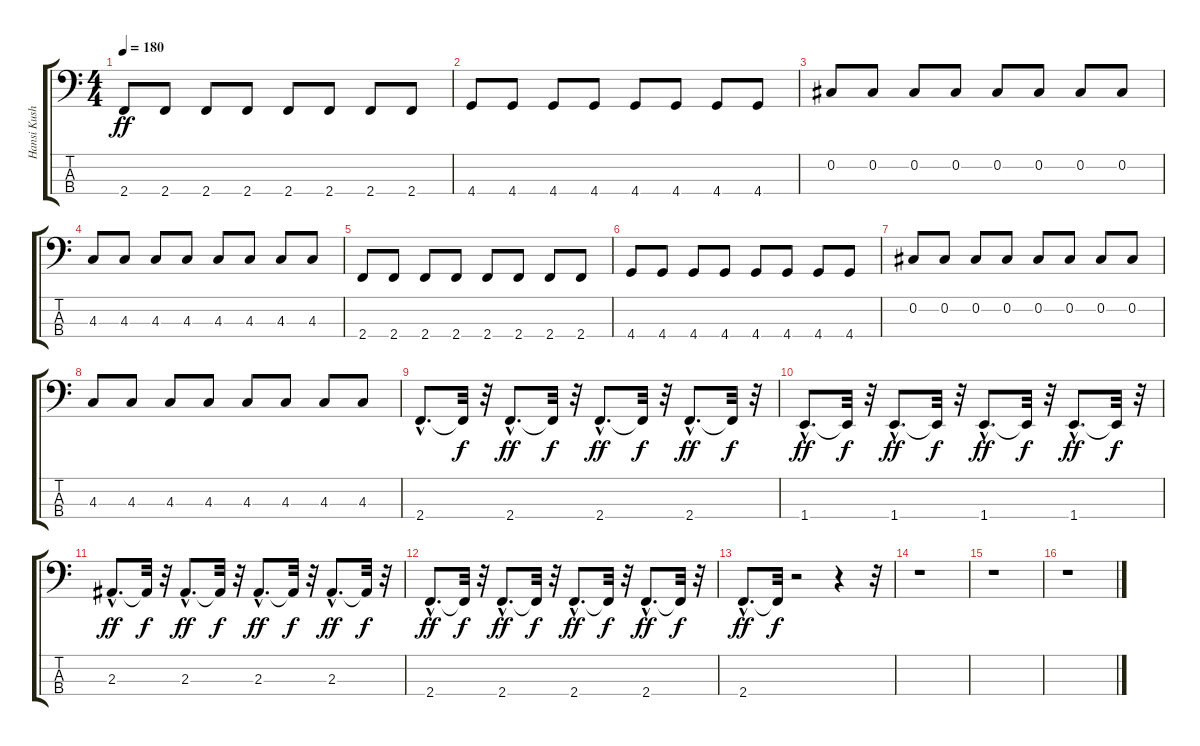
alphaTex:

\track ("Hansi Kush" "Hansi Kush") {instrument electricbassfinger}
\staff {score tabs}
\tuning (Gb2 Db2 Ab1 Eb1) {hide}
\ts (4 4)
\tempo 180
\clef f4
\ks c
2.4.8{dy ff} 2.4.8 2.4.8 2.4.8 2.4.8 2.4.8 2.4.8 2.4.8 |
4.4.8 4.4.8 4.4.8 4.4.8 4.4.8 4.4.8 4.4.8 4.4.8 |
0.2.8 0.2.8 0.2.8 0.2.8 0.2.8 0.2.8 0.2.8 0.2.8 |
4.3.8 4.3.8 4.3.8 4.3.8 4.3.8 4.3.8 4.3.8 4.3.8 |
2.4.8 2.4.8 2.4.8 2.4.8 2.4.8 2.4.8 2.4.8 2.4.8 |
4.4.8 4.4.8 4.4.8 4.4.8 4.4.8 4.4.8 4.4.8 4.4.8 |
0.2.8 0.2.8 0.2.8 0.2.8 0.2.8 0.2.8 0.2.8 0.2.8 |
4.3.8 4.3.8 4.3.8 4.3.8 4.3.8 4.3.8 4.3.8 4.3.8 |
2.4{hac}.8{d} 2.4{t}.32{dy f} r.32 2.4{hac}.8{d dy ff} 2.4{t}.32{dy f} r.32 2.4{hac}.8{d dy ff} 2.4{t}.32{dy f} r.32 2.4{hac}.8{d dy ff} 2.4{t}.32{dy f} r.32 |
1.4{hac}.8{d dy ff} 1.4{t}.32{dy f} r.32 1.4{hac}.8{d dy ff} 1.4{t}.32{dy f} r.32 1.4{hac}.8{d dy ff} 1.4{t}.32{dy f} r.32 1.4{hac}.8{d dy ff} 1.4{t}.32{dy f} r.32 |
2.3{hac}.8{d dy ff} 2.3{t}.32{dy f} r.32 2.3{hac}.8{d dy ff} 2.3{t}.32{dy f} r.32 2.3{hac}.8{d dy ff} 2.3{t}.32{dy f} r.32 2.3{hac}.8{d dy ff} 2.3{t}.32{dy f} r.32 |
2.4{hac}.8{d dy ff} 2.4{t}.32{dy f} r.32 2.4{hac}.8{d dy ff} 2.4{t}.32{dy f} r.32 2.4{hac}.8{d dy ff} 2.4{t}.32{dy f} r.32 2.4{hac}.8{d dy ff} 2.4{t}.32{dy f} r.32 |
2.4{hac}.8{d dy ff} 2.4{t}.32{dy f} r.2 r.4 r.32 |
r.1 |
r.1 |
r.1
